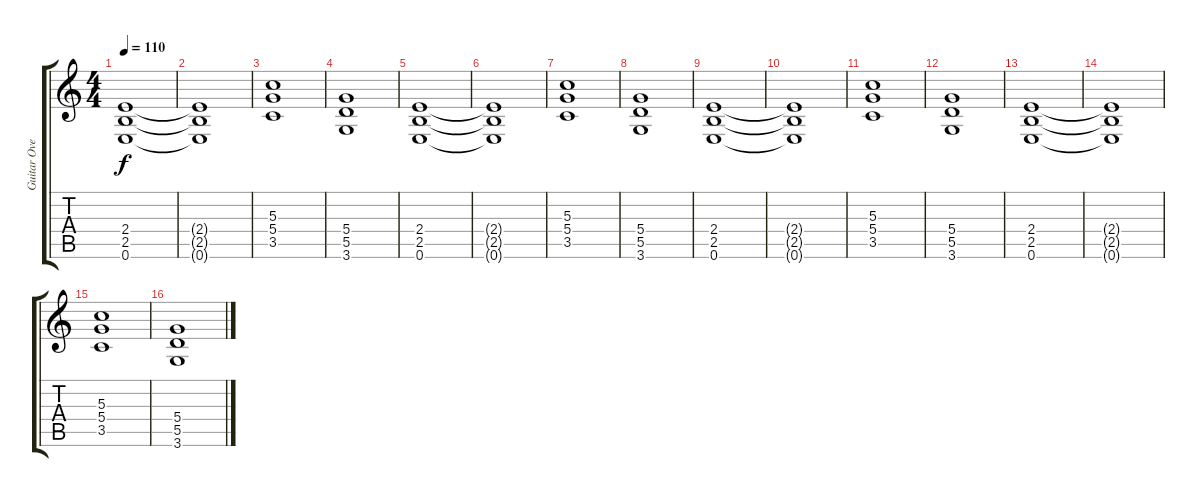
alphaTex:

\track ("Guitar Over." "Guitar Ove") {instrument overdrivenguitar}
\staff {score tabs}
\tuning (E4 B3 G3 D3 A2 E2) {hide}
\ts (4 4)
\tempo 110
\clef g2
\ks c
(2.4 2.5 0.6).1{dy f} |
(2.4{t} 2.5{t} 0.6{t}).1 |
(5.3 5.4 3.5).1 |
(5.4 5.5 3.6).1 |
(2.4 2.5 0.6).1 |
(2.4{t} 2.5{t} 0.6{t}).1 |
(5.3 5.4 3.5).1 |
(5.4 5.5 3.6).1 |
(2.4 2.5 0.6).1 |
(2.4{t} 2.5{t} 0.6{t}).1 |
(5.3 5.4 3.5).1 |
(5.4 5.5 3.6).1 |
(2.4 2.5 0.6).1 |
(2.4{t} 2.5{t} 0.6{t}).1 |
(5.3 5.4 3.5).1 |
(5.4 5.5 3.6).1
